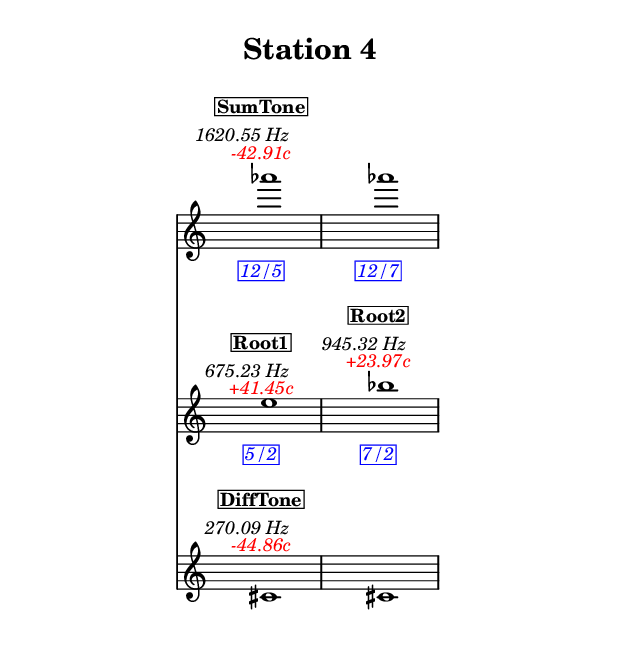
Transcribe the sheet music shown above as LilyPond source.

\version "2.20.0"
\language "english"

#(set-default-paper-size "a6" 'portrait)
#(set-global-staff-size 16)

\header {
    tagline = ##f
    title = \markup {
        \pad-around
            #3
            "Station 4"
        }
}

\layout {
    indent = #25
}

\paper {
    systems-per-page = 1
}

\score {
    \new Score
    <<
        \new Staff
        \with
        {
            \remove Time_signature_engraver
        }
        {
            \clef "treble"
            af'''1
            - \tweak color #red
            ^ \markup {
                \halign
                    #0
                    \italic
                        {
                            -42.91c
                        }
                }
            ^ \markup {
                \halign
                    #1
                    \italic
                        {
                            1620.55
                            Hz
                        }
                }
            ^ \markup {
                \pad-around
                    #1
                    \box
                        \vcenter
                            \halign
                                #0
                                \bold
                                    {
                                        SumTone
                                    }
                }
            - \tweak color #blue
            _ \markup {
                \pad-around
                    #1
                    \box
                        \halign
                            #0
                            \italic
                                {
                                    12/5
                                }
                }
            \override Score.NonMusicalPaperColumn.padding = #5
            \clef "treble"
            af'''1
            - \tweak color #blue
            _ \markup {
                \pad-around
                    #1
                    \box
                        \halign
                            #0
                            \italic
                                {
                                    12/7
                                }
                }
        }
        \new Staff
        \with
        {
            \remove Time_signature_engraver
        }
        {
            \clef "treble"
            e''1
            - \tweak color #red
            ^ \markup {
                \halign
                    #0
                    \italic
                        {
                            +41.45c
                        }
                }
            ^ \markup {
                \halign
                    #1
                    \italic
                        {
                            675.23
                            Hz
                        }
                }
            ^ \markup {
                \pad-around
                    #1
                    \box
                        \vcenter
                            \halign
                                #0
                                \bold
                                    {
                                        Root1
                                    }
                }
            - \tweak color #blue
            _ \markup {
                \pad-around
                    #1
                    \box
                        \halign
                            #0
                            \italic
                                {
                                    5/2
                                }
                }
            \clef "treble"
            bf''1
            - \tweak color #red
            ^ \markup {
                \halign
                    #0
                    \italic
                        {
                            +23.97c
                        }
                }
            ^ \markup {
                \halign
                    #1
                    \italic
                        {
                            945.32
                            Hz
                        }
                }
            ^ \markup {
                \pad-around
                    #1
                    \box
                        \vcenter
                            \halign
                                #0
                                \bold
                                    {
                                        Root2
                                    }
                }
            - \tweak color #blue
            _ \markup {
                \pad-around
                    #1
                    \box
                        \halign
                            #0
                            \italic
                                {
                                    7/2
                                }
                }
        }
        \new Staff
        \with
        {
            \remove Time_signature_engraver
        }
        {
            \clef "treble"
            cs'1
            - \tweak color #red
            ^ \markup {
                \halign
                    #0
                    \italic
                        {
                            -44.86c
                        }
                }
            ^ \markup {
                \halign
                    #1
                    \italic
                        {
                            270.09
                            Hz
                        }
                }
            ^ \markup {
                \pad-around
                    #1
                    \box
                        \vcenter
                            \halign
                                #0
                                \bold
                                    {
                                        DiffTone
                                    }
                }
            \clef "treble"
            cs'1
        }
    >>
}